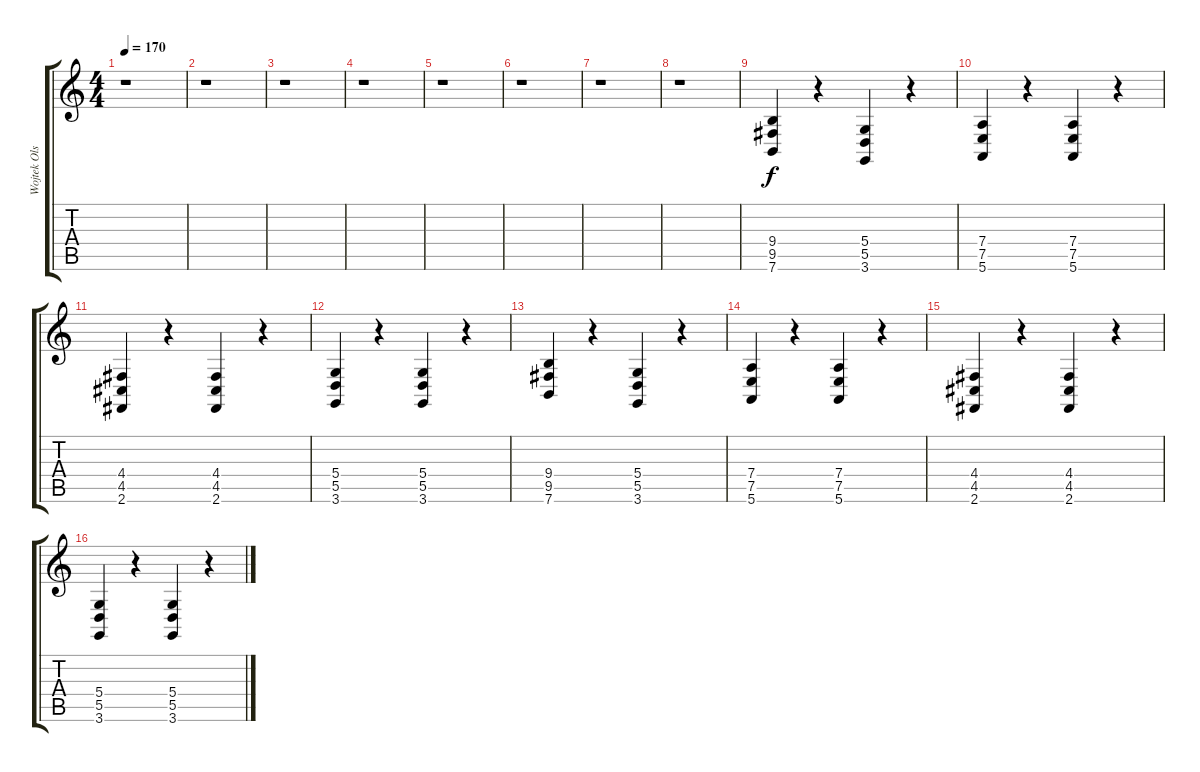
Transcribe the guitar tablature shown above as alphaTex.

\track ("Wojtek Olszak" "Wojtek Ols") {instrument acousticgrandpiano}
\staff {score tabs}
\tuning (E4 B3 G3 D3 A2 E2) {hide}
\ts (4 4)
\tempo 170
\clef g2
\ks c
r.1{dy f} |
r.1 |
r.1 |
r.1 |
r.1 |
r.1 |
r.1 |
r.1 |
(9.4 9.5 7.6).4 r.4 (5.4 5.5 3.6).4 r.4 |
(7.4 7.5 5.6).4 r.4 (7.4 7.5 5.6).4 r.4 |
(4.4 4.5 2.6).4 r.4 (4.4 4.5 2.6).4 r.4 |
(5.4 5.5 3.6).4 r.4 (5.4 5.5 3.6).4 r.4 |
(9.4 9.5 7.6).4 r.4 (5.4 5.5 3.6).4 r.4 |
(7.4 7.5 5.6).4 r.4 (7.4 7.5 5.6).4 r.4 |
(4.4 4.5 2.6).4 r.4 (4.4 4.5 2.6).4 r.4 |
(5.4 5.5 3.6).4 r.4 (5.4 5.5 3.6).4 r.4
